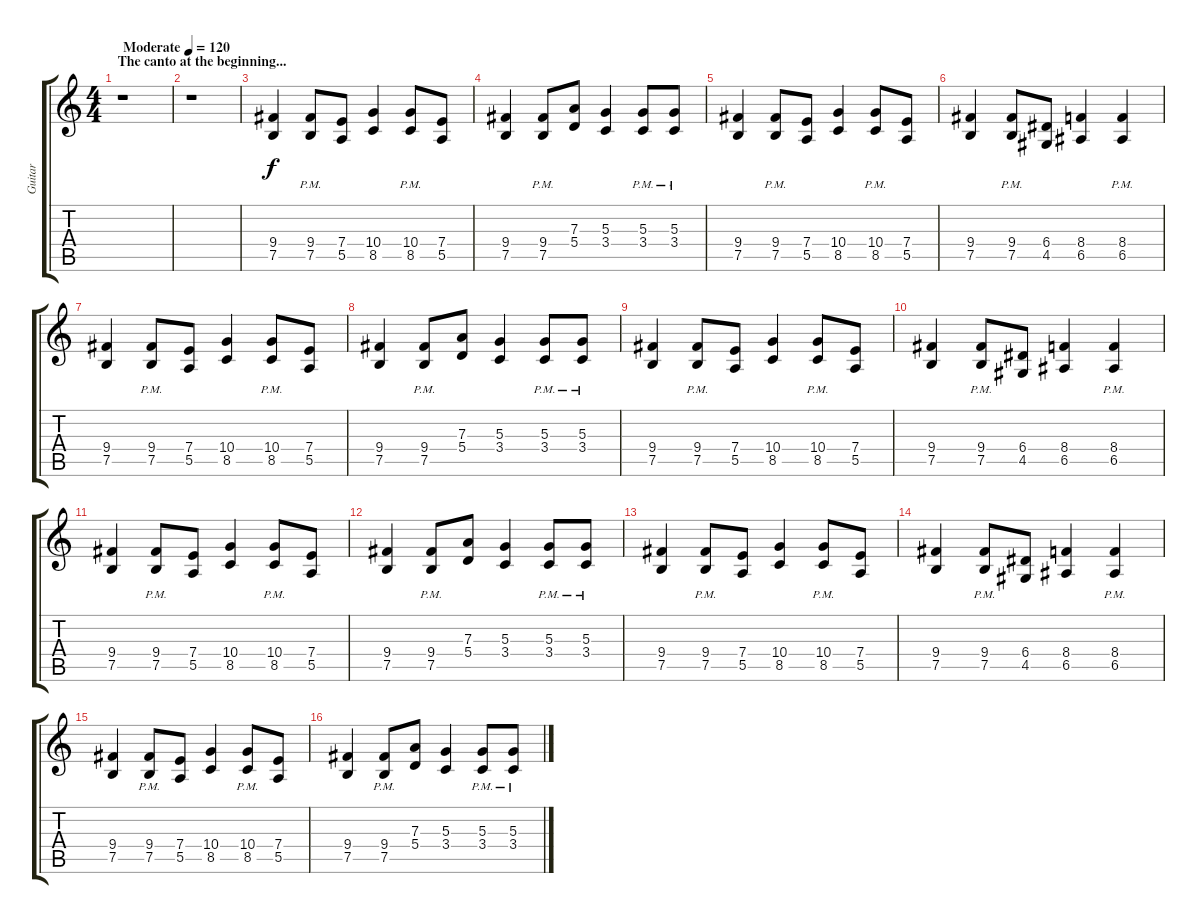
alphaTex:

\track ("Guitar" "Guitar") {instrument distortionguitar}
\staff {score tabs}
\tuning (B3 Gb3 D3 A2 E2 B1) {hide}
\ts (4 4)
\section ("" "The canto at the beginning...")
\tempo (120 "Moderate")
\clef g2
\ks c
r.1{dy f instrument distortionguitar} |
r.1 |
(9.4 7.5).4 (9.4{pm} 7.5{pm}).8 (7.4 5.5).8 (10.4 8.5).4 (10.4{pm} 8.5{pm}).8 (7.4 5.5).8 |
(9.4 7.5).4 (9.4{pm} 7.5{pm}).8 (7.3 5.4).8 (5.3 3.4).4 (5.3{pm} 3.4{pm}).8 (5.3{pm} 3.4{pm}).8 |
(9.4 7.5).4 (9.4{pm} 7.5{pm}).8 (7.4 5.5).8 (10.4 8.5).4 (10.4{pm} 8.5{pm}).8 (7.4 5.5).8 |
(9.4 7.5).4 (9.4{pm} 7.5{pm}).8 (6.4 4.5).8 (8.4 6.5).4 (8.4{pm} 6.5{pm}).4 |
(9.4 7.5).4 (9.4{pm} 7.5{pm}).8 (7.4 5.5).8 (10.4 8.5).4 (10.4{pm} 8.5{pm}).8 (7.4 5.5).8 |
(9.4 7.5).4 (9.4{pm} 7.5{pm}).8 (7.3 5.4).8 (5.3 3.4).4 (5.3{pm} 3.4{pm}).8 (5.3{pm} 3.4{pm}).8 |
(9.4 7.5).4 (9.4{pm} 7.5{pm}).8 (7.4 5.5).8 (10.4 8.5).4 (10.4{pm} 8.5{pm}).8 (7.4 5.5).8 |
(9.4 7.5).4 (9.4{pm} 7.5{pm}).8 (6.4 4.5).8 (8.4 6.5).4 (8.4{pm} 6.5{pm}).4 |
(9.4 7.5).4 (9.4{pm} 7.5{pm}).8 (7.4 5.5).8 (10.4 8.5).4 (10.4{pm} 8.5{pm}).8 (7.4 5.5).8 |
(9.4 7.5).4 (9.4{pm} 7.5{pm}).8 (7.3 5.4).8 (5.3 3.4).4 (5.3{pm} 3.4{pm}).8 (5.3{pm} 3.4{pm}).8 |
(9.4 7.5).4 (9.4{pm} 7.5{pm}).8 (7.4 5.5).8 (10.4 8.5).4 (10.4{pm} 8.5{pm}).8 (7.4 5.5).8 |
(9.4 7.5).4 (9.4{pm} 7.5{pm}).8 (6.4 4.5).8 (8.4 6.5).4 (8.4{pm} 6.5{pm}).4 |
(9.4 7.5).4 (9.4{pm} 7.5{pm}).8 (7.4 5.5).8 (10.4 8.5).4 (10.4{pm} 8.5{pm}).8 (7.4 5.5).8 |
(9.4 7.5).4 (9.4{pm} 7.5{pm}).8 (7.3 5.4).8 (5.3 3.4).4 (5.3{pm} 3.4{pm}).8 (5.3{pm} 3.4{pm}).8
